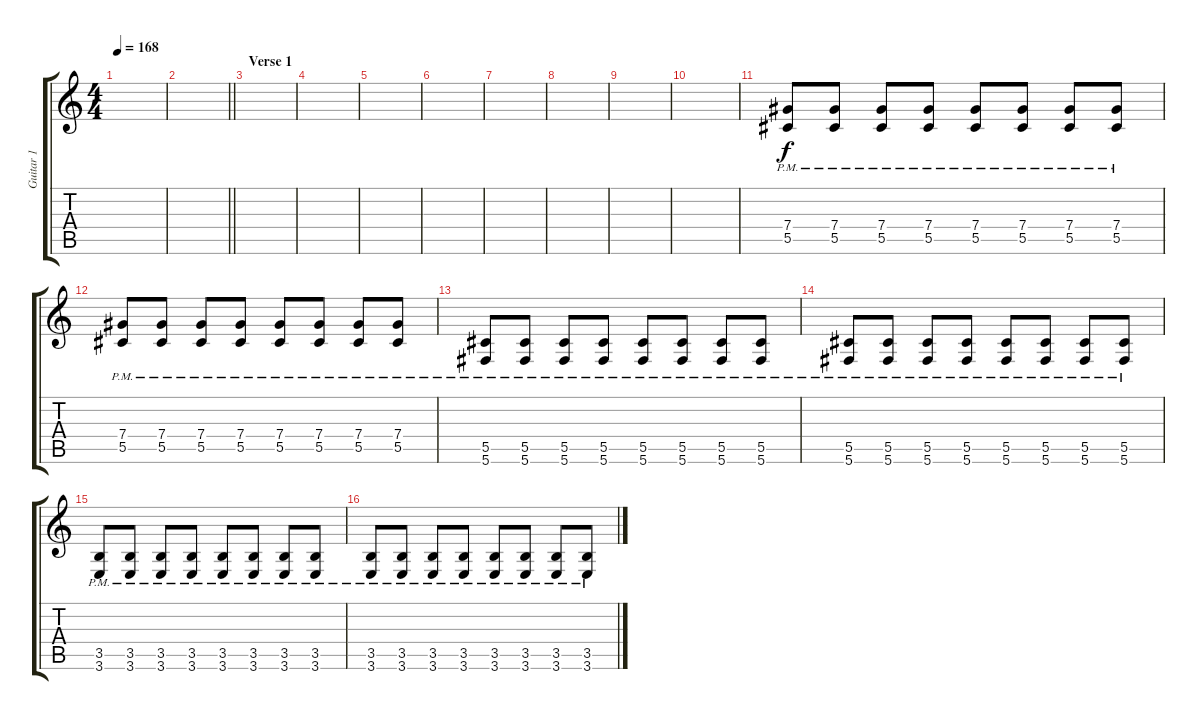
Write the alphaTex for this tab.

\track ("Guitar 1" "Guitar 1") {instrument distortionguitar}
\staff {score tabs}
\tuning (Eb4 Bb3 Gb3 Db3 Ab2 Db2) {hide}
\ts (4 4)
\tempo 168
\clef g2
\ks c
|
\barLineRight lightlight
|
\section ("" "Verse 1")
|
|
|
|
|
|
|
|
(7.4{pm} 5.5{pm}).8 (7.4{pm} 5.5{pm}).8 (7.4{pm} 5.5{pm}).8 (7.4{pm} 5.5{pm}).8 (7.4{pm} 5.5{pm}).8 (7.4{pm} 5.5{pm}).8 (7.4{pm} 5.5{pm}).8 (7.4{pm} 5.5{pm}).8 |
(7.4{pm} 5.5{pm}).8 (7.4{pm} 5.5{pm}).8 (7.4{pm} 5.5{pm}).8 (7.4{pm} 5.5{pm}).8 (7.4{pm} 5.5{pm}).8 (7.4{pm} 5.5{pm}).8 (7.4{pm} 5.5{pm}).8 (7.4{pm} 5.5{pm}).8 |
(5.5{pm} 5.6{pm}).8 (5.5{pm} 5.6{pm}).8 (5.5{pm} 5.6{pm}).8 (5.5{pm} 5.6{pm}).8 (5.5{pm} 5.6{pm}).8 (5.5{pm} 5.6{pm}).8 (5.5{pm} 5.6{pm}).8 (5.5{pm} 5.6{pm}).8 |
(5.5{pm} 5.6{pm}).8 (5.5{pm} 5.6{pm}).8 (5.5{pm} 5.6{pm}).8 (5.5{pm} 5.6{pm}).8 (5.5{pm} 5.6{pm}).8 (5.5{pm} 5.6{pm}).8 (5.5{pm} 5.6{pm}).8 (5.5{pm} 5.6{pm}).8 |
(3.5{pm} 3.6{pm}).8 (3.5{pm} 3.6{pm}).8 (3.5{pm} 3.6{pm}).8 (3.5{pm} 3.6{pm}).8 (3.5{pm} 3.6{pm}).8 (3.5{pm} 3.6{pm}).8 (3.5{pm} 3.6{pm}).8 (3.5{pm} 3.6{pm}).8 |
(3.5{pm} 3.6{pm}).8 (3.5{pm} 3.6{pm}).8 (3.5{pm} 3.6{pm}).8 (3.5{pm} 3.6{pm}).8 (3.5{pm} 3.6{pm}).8 (3.5{pm} 3.6{pm}).8 (3.5{pm} 3.6{pm}).8 (3.5{pm} 3.6{pm}).8
